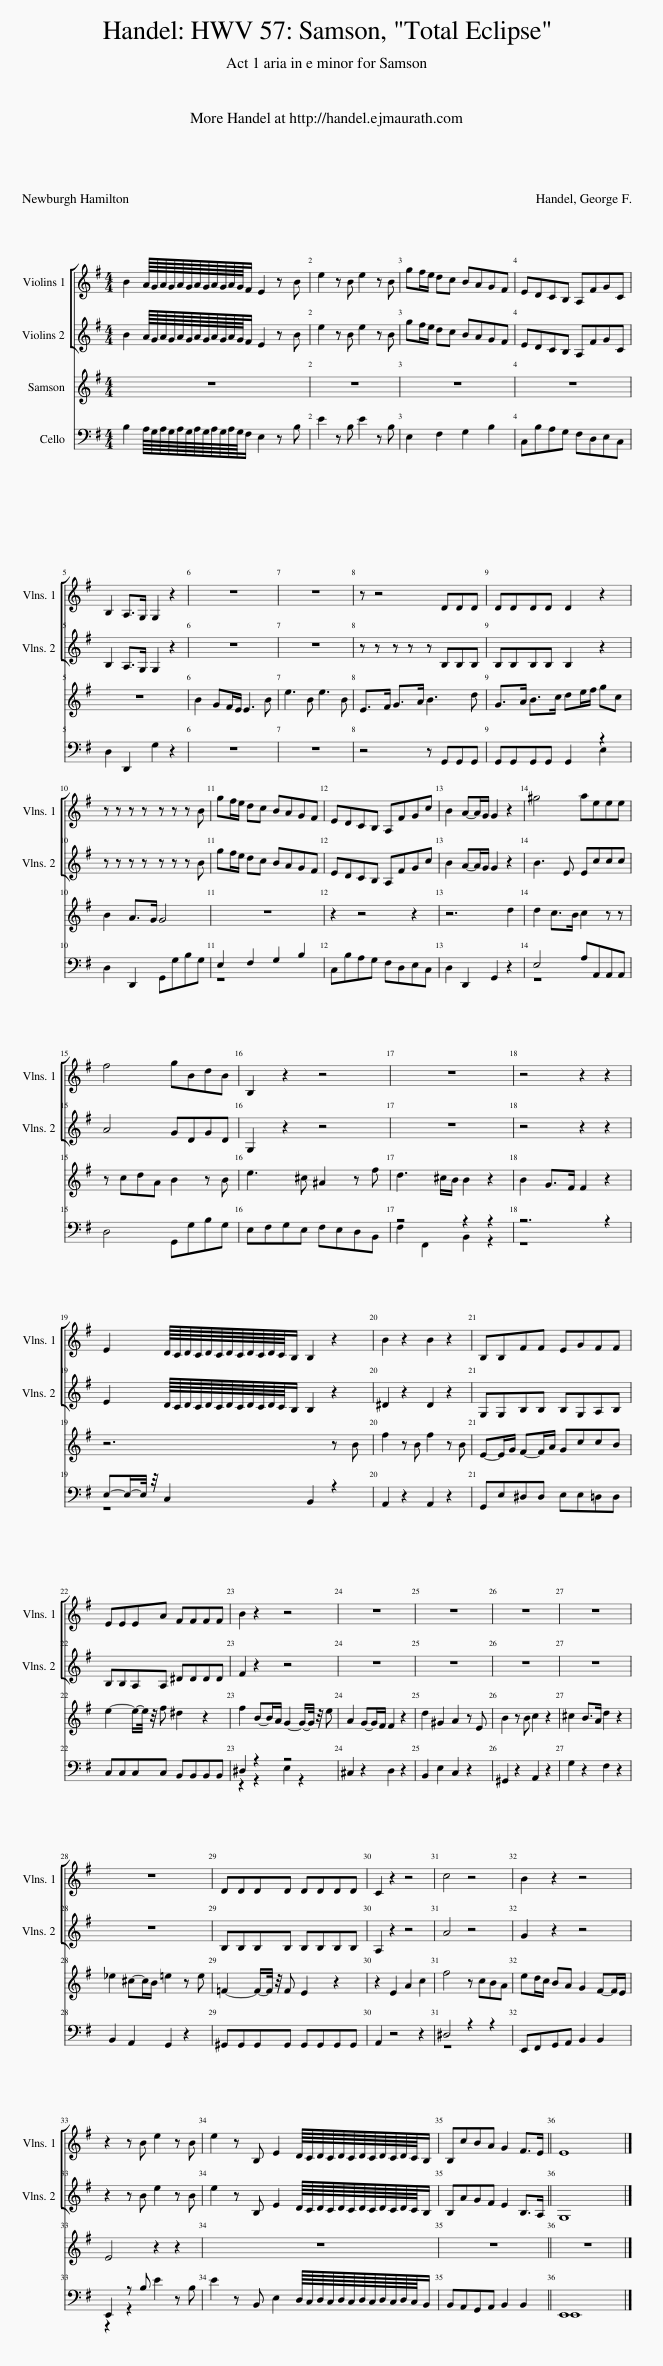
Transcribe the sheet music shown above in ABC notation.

X:1
%%score [ 1 2 ] 3 { ( 4 5 ) | 6 } [ ( 7 8 ) 9 10 ]
L:1/8
Q:1/4=44
M:4/4
I:linebreak $
K:G
V:1 treble
V:2 treble
V:3 treble transpose=-12
V:4 treble
V:5 treble
V:6 bass
V:7 bass
V:8 bass
V:9 bass
V:10 bass-8
V:1
 B2 A/8G/8A/8G/8A/8G/8A/8G/8A/8G/8A/8G/8F/ E2 z B | e2 z B e2 z B | gf/e/ dc BAGF | EDCB, A,FGC |$ B,2 A,>G, G,2 z2 | %5
 z8 | z8 | z z4 DDD | DDDD D2 z2 |$ z z z z z z z B | %10
 gf/e/ dc BAGF | EDCB, A,FGc | B2 A-A/G/ G2 z2 | ^g4 aeee |$ f4 gBdB | %15
 B,2 z2 z4 | z8 | z4 z2 z2 |$ E2 D/8C/8D/8C/8D/8C/8D/8C/8D/8C/8D/8C/8B,/ B,2 z2 | B2 z2 B2 z2 | %20
 B,B,FF EGFF |$ EEEA FFFF | B2 z2 z4 | z8 | z8 | %25
 z8 | z8 |$ z8 | DDDD DDDD | C2 z2 z4 | %30
 c4 z4 | B2 z2 z4 |$ z2 z B e2 z B | e2 z B, E2 D/8C/8D/8C/8D/8C/8D/8C/8D/8C/8D/8C/8B,/ | B,cBA G2 F>E || %35
 E8 |] %36
V:2
 B2 A/8G/8A/8G/8A/8G/8A/8G/8A/8G/8A/8G/8F/ E2 z B | e2 z B e2 z B | gf/e/ dc BAGF | EDCB, A,FGC |$ B,2 A,>G, G,2 z2 | %5
 z8 | z8 | z z z z z B,B,B, | B,B,B,B, B,2 z2 |$ z z z z z z z B | %10
 gf/e/ dc BAGF | EDCB, A,FGc | B2 A-A/G/ G2 z2 | B3 E Eccc |$ A4 GDGD | %15
 G,2 z2 z4 | z8 | z4 z2 z2 |$ E2 D/8C/8D/8C/8D/8C/8D/8C/8D/8C/8D/8C/8B,/ B,2 z2 | ^D2 z2 D2 z2 | %20
 G,G,B,B, B,G,A,B, |$ B,B,A,A, ^DDDD | F2 z2 z4 | z8 | z8 | %25
 z8 | z8 |$ z8 | B,B,B,B, B,B,B,B, | A,2 z2 z4 | %30
 A4 z4 | G2 z2 z4 |$ z2 z B e2 z B | e2 z B, E2 D/8C/8D/8C/8D/8C/8D/8C/8D/8C/8D/8C/8B,/ | B,AGF E2 B,>A, || %35
 G,8 |] %36
V:3
 z8 | z8 | z8 | z8 |$ z8 | %5
 B2 GF/E/ E3 B | e3 B e3 B | E>F G>A B3 d | G>A B>c de/f/ gc |$ B2 A>G G4 | %10
 z8 | z2 z4 z2 | z6 d2 | d2 c>B c2 z z |$ z cdA B2 z B | %15
 e3 ^c ^A2 z f | d3 ^c/B/ B2 z2 | B2 G>F F2 z2 |$ z6 z B | f2 z B f2 z B | %20
 E-E/G/ F-F/A/ GccB |$ e2- e/-e/4 z/4 f ^d2 z2 | f2 B-B/A/ G2- G/-G/4 z/4 e | A2 G-G/F/ F2 z2 | d2 ^G2 A2 z E | %25
 B2 z B c2 z2 | ^c2 B>A d2 z2 |$ _e2 ^c-c/B/ =e2 z e | =F2- F/-F/4 z/4 F E2 z2 | z2 E2 A2 c2 | %30
 f4 z cBA | ed/c/ BA G2 F-F/E/ |$ E4 z2 z2 | z8 | z8 || %35
 z8 |] %36
V:4
 [EGB]2 A/8G/8A/8G/8A/8G/8A/8G/8A/8G/8A/8G/8F/ E2 z2 | z4 z2 z2 | gf/e/ d c BAGF | [A,CE][DB][CA][B,G] [FA][DF][EG][CA] |$ [B,D]2 [FA]2 [B,DG]2 z2 | %5
 [B,EG]2 [B,EG]F/E/ [G,B,E]3 B, | [B,EG]3 z [B,EG]3 B, | [G,B,E]>F [B,EG]3/2 A/ [B,EG][G,B,D][G,B,D][G,B,D] | [G,B,D][G,B,D][G,B,D][G,B,D] [G,B,D]2 [G,CE]2 |$ [G,B,D]2 [F,CD]2 [DGB]2 z2 | %10
 [G,B,]2 A,2 E2 ^D2 | [E,A,CE]DCB, [A,F][F,D][G,E][CEG] | [G,B,D]2 [F,D]2 [G,B,D]2 d2 | [^GBd]2 c>B [EAc][CEA][A,CE][A,CE] |$ [F,A,C]CDA, [B,DGB]2 z [EGB] | %15
 [B,EG][A,F][B,G][EG^c] [^CF^A][F,CE][F,D][B,DF] | [B,DF]3 ^C/B,/ [B,^DF]4 | [EGB]2 [B,EG]>F [B,^DF]4 |$ z2 [E,A,]>[^DFB] [DFB]2 z z | [F,A,B,^D]2 z2 [F,A,B,D]2 z2 | %20
 [G,B,E][G,B,E][F,B,^D][F,B,D] [G,B,E][G,B,E][F,A,=D][F,A,D] |$ [B,E][B,E][A,CE][A,CE] [F,B,^D][F,B,D][F,B,D][F,B,D] | [F,B,^D]2 z2 [B,EG]2 z2 | [A,^CE]2 z2 [A,DF]2 z2 | [D,F,]2 [^G,B,E]2 [A,CE]2 z2 | %25
 [^G,B,E]2 z2 [A,CE]2 z2 | [A,^CE]2 z2 [A,DF]2 z2 |$ [^D,F,B,]2 [^C,A,^DF]2 [E,G,B,]2 z2 | [B,D=F][B,DF][B,DF][B,DF] [B,DE][B,DE][B,DE][B,DE] | [A,CE]2 E2 A,2 C2 | %30
 [A,C_EF]4 z [A,C=E]B,[A,CE] | [E,G,B,]F,[G,B,E][A,CF] [B,EG]2 [B,^DF]2 |$ [G,B,E]4 [GBe]2 z B | e2 z B, E2 D/8C/8D/8C/8D/8C/8D/8C/8D/8C/8D/8C/8B,/ | [F,B,^D][A,CE][G,B,E][A,CE] [G,B,E]2 [F,A,B,D]2 || %35
 [E,G,E]8 |] %36
V:5
 x6 z B | [GBe]2 z B [GBe]2 z B | [B,EB]2 [A,FA]2 [EG]2 _E2 | x8 |$ x8 | %5
 x8 | x8 | x8 | x8 |$ x8 | %10
 x8 | x8 | x8 | x8 |$ x8 | %15
 x8 | x8 | x8 |$ [G,E]2 D/8C/8D/8C/8D/8C/8D/8C/8D/8C/8D/8C/8B,/ B,2 z z | x8 | %20
 x8 |$ x8 | x8 | x8 | x8 | %25
 x8 | x8 |$ x8 | x8 | x8 | %30
 x8 | x8 |$ x8 | [GB]2 z z [G,B,]2 A,>[^D,F,] | x8 || %35
 x8 |] %36
V:6
 B,2 A,/8G,/8A,/8G,/8A,/8G,/8A,/8G,/8A,/8G,/8A,/8G,/8F,/ [E,G,B,]2 z B, | E2 z B, E2 z B, | E,2 F,2 G,2 B,2 | C,B,A,G, F,D,E,C, |$ D,2 [D,,D,F,]2 [G,,G,]2 z2 | %5
 z8 | z8 | z z4 G,,G,,G,, | G,,G,,G,,G,, G,,2 E,2 |$ D,2 D,,2 G,,G,B,G, | %10
 E,2 F,2 G,2 B,2 | C,B,A,G, F,D,E,C, | D,2 D,,2 G,,2 z2 | E,4 A,A,,A,,A,, |$ D,4 G,,G,B,G, | %15
 E,F,G,E, F,E,D,B,, | F,2 [F,,F,]2 B,,2 z2 | z6 z2 |$ E,2 C,-C,/B,,/ B,,2 z z | A,,2 z2 A,,2 z2 | %20
 G,,E,^D,D, E,E,=D,D, |$ C,C,C,C, B,,B,,B,,B,, | ^D,2 z2 E,2 z2 | ^C,2 z2 D,2 z2 | B,,2 E,2 C,2 z2 | %25
 ^G,,2 z2 A,,2 z2 | G,2 z2 F,2 z2 |$ B,,2 A,,2 G,,2 z2 | ^G,,G,,G,,G,, G,,G,,G,,G,, | A,,2 z4 z2 | %30
 ^D,4 z2 z2 | E,,F,,G,,A,, B,,2 [B,,,B,,]2 |$ E,,2 z B, E2 z B, | E2 z B,, E,2 D,/8C,/8D,/8C,/8D,/8C,/8D,/8C,/8D,/8C,/8D,/8C,/8B,,/ | B,,[A,,,A,,][G,,,G,,][A,,,A,,] [B,,,B,,]2 [B,,,B,,]2 || %35
 [E,,,E,,]8 |] %36
V:7
 B,2 A,/8G,/8A,/8G,/8A,/8G,/8A,/8G,/8A,/8G,/8A,/8G,/8F,/ E,2 z B, | E2 z B, E2 z B, | E,2 F,2 G,2 B,2 | C,B,A,G, F,D,E,C, |$ D,2 D,,2 G,2 z2 | %5
 z8 | z8 | z4 z G,,G,,G,, | G,,G,,G,,G,, G,,2 z2 |$ D,2 D,,2 G,,G,B,G, | %10
 E,2 F,2 G,2 B,2 | C,B,A,G, F,D,E,C, | D,2 D,,2 G,,2 z2 | E,4 A,A,,A,,A,, |$ D,4 G,,G,B,G, | %15
 E,F,G,E, F,E,D,B,, | z4 z2 z2 | z6 z2 |$ E,-E,/-E,/4 z/4 C,2 B,,2 z2 | A,,2 z2 A,,2 z2 | %20
 G,,E,^D,D, E,E,=D,D, |$ C,C,C,C, B,,B,,B,,B,, | ^D,2 z2 z4 | ^C,2 z2 D,2 z2 | B,,2 E,2 C,2 z2 | %25
 ^G,,2 z2 A,,2 z2 | G,2 z2 F,2 z2 |$ B,,2 A,,2 G,,2 z2 | ^G,,G,,G,,G,, G,,G,,G,,G,, | A,,2 z4 z2 | %30
 ^D,4 z2 z2 | E,,F,,G,,A,, B,,2 B,,2 |$ E,,2 z B, E2 z B, | E2 z B,, E,2 D,/8C,/8D,/8C,/8D,/8C,/8D,/8C,/8D,/8C,/8D,/8C,/8B,,/ | B,,A,,G,,A,, B,,2 B,,2 || %35
 E,,8 |] %36
V:8
 x8 | x8 | x8 | x8 |$ x8 | %5
 x8 | x8 | x8 | x6 E,2 |$ x8 | %10
 z8 | x8 | x8 | z8 |$ x8 | %15
 x8 | F,2 F,,2 B,,2 z2 | z8 |$ z8 | x8 | %20
 x8 |$ x8 | z2 z2 E,2 z2 | x8 | x8 | %25
 x8 | x8 |$ x8 | x8 | x8 | %30
 z8 | x8 |$ z2 z2 x4 | x8 | x8 || %35
 E,,8 |] %36
V:9
 B,2 A,/8G,/8A,/8G,/8A,/8G,/8A,/8G,/8A,/8G,/8A,/8G,/8F,/ E,2 z B, | E2 z B, E2 z B, | E,2 F,2 G,2 B,2 | C,B,A,G, F,D,E,C, |$ D,2 D,,2 G,2 z2 | %5
 z8 | z8 | z z4 G,,G,,G,, | G,,G,,G,,G,, G,,2 z2 |$ z8 | %10
 E,2 F,2 G,2 B,2 | C,B,A,G, F,D,E,C, | D,2 D,,2 G,,2 z2 | E,4 A,A,,A,,A,, |$ D,4 G,,G,B,G, | %15
 z8 | z4 z2 z2 | z6 z2 |$ E,-E,/-E,/4 z/4 C,2 B,,2 z2 | A,,2 z2 A,,2 z2 | %20
 G,,E,^D,D, E,E,=D,D, |$ C,C,C,C, B,,B,,B,,B,, | ^D,2 z2 z4 | z8 | z8 | %25
 z8 | z8 |$ z4 z2 z2 | ^G,,G,,G,,G,, G,,G,,G,,G,, | A,,2 z4 z2 | %30
 ^D,4 z2 z2 | E,,F,,G,,A,, B,,2 B,,2 |$ E,,2 z B, E2 z B, | E2 z B,, E,2 D,/8C,/8D,/8C,/8D,/8C,/8D,/8C,/8D,/8C,/8D,/8C,/8B,,/ | B,,A,,G,,A,, B,,2 B,,2 || %35
 E,,8 |] %36
V:10
 B,2 A,/8G,/8A,/8G,/8A,/8G,/8A,/8G,/8A,/8G,/8A,/8G,/8F,/ E,2 z B, | E2 z B, E2 z B, | E,2 F,2 G,2 B,2 | C,B,A,G, F,D,E,C, |$ D,2 D,,2 G,2 z2 | %5
 z8 | z8 | z z4 G,,G,,G,, | G,,G,,G,,G,, G,,2 z2 |$ z8 | %10
 E,2 F,2 G,2 B,2 | C,B,A,G, F,D,E,C, | D,2 D,,2 G,,2 z2 | E,4 A,A,,A,,A,, |$ D,4 G,,G,B,G, | %15
 z8 | z4 z2 z2 | z6 z2 |$ E,-E,/-E,/4 z/4 C,2 B,,2 z2 | A,,2 z2 A,,2 z2 | %20
 G,,E,^D,D, E,E,=D,D, |$ C,C,C,C, B,,B,,B,,B,, | ^D,2 z2 z4 | z8 | z8 | %25
 z8 | z8 |$ z4 z2 z2 | ^G,,G,,G,,G,, G,,G,,G,,G,, | A,,2 z4 z2 | %30
 ^D,4 z2 z2 | E,,F,,G,,A,, B,,2 B,,2 |$ E,,2 z B, E2 z B, | E2 z B,, E,2 D,/8C,/8D,/8C,/8D,/8C,/8D,/8C,/8D,/8C,/8D,/8C,/8B,,/ | B,,A,,G,,A,, B,,2 B,,2 || %35
 E,,8 |] %36
